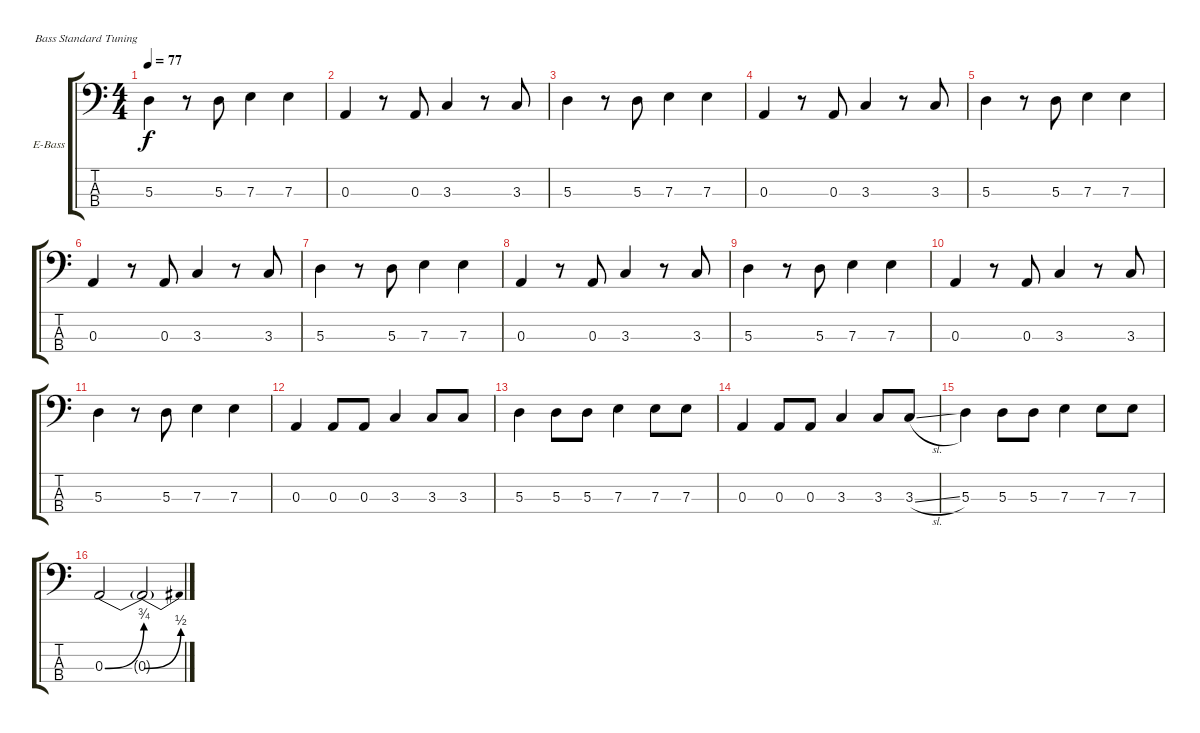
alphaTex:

\bracketExtendMode groupsimilarinstruments
\firstSystemTrackNameOrientation horizontal
\otherSystemsTrackNameOrientation horizontal
\track ("Басс гт. Игорь Тихомиров" "E-Bass") {instrument electricbassfinger}
\staff {score tabs}
\tuning (G2 D2 A1 E1)
\ts (4 4)
\tempo 77
\clef f4
\ks c
5.3.4{dy f} r.8 5.3.8 7.3.4 7.3.4 |
0.3.4 r.8 0.3.8 3.3.4 r.8 3.3.8 |
5.3.4 r.8 5.3.8 7.3.4 7.3.4 |
0.3.4 r.8 0.3.8 3.3.4 r.8 3.3.8 |
5.3.4 r.8 5.3.8 7.3.4 7.3.4 |
0.3.4 r.8 0.3.8 3.3.4 r.8 3.3.8 |
5.3.4 r.8 5.3.8 7.3.4 7.3.4 |
0.3.4 r.8 0.3.8 3.3.4 r.8 3.3.8 |
5.3.4 r.8 5.3.8 7.3.4 7.3.4 |
0.3.4 r.8 0.3.8 3.3.4 r.8 3.3.8 |
5.3.4 r.8 5.3.8 7.3.4 7.3.4 |
0.3.4 0.3.8 0.3.8 3.3.4 3.3.8 3.3.8 |
5.3.4 5.3.8 5.3.8 7.3.4 7.3.8 7.3.8 |
0.3.4 0.3.8 0.3.8 3.3.4 3.3.8 3.3{sl}.8 |
5.3.4 5.3.8 5.3.8 7.3.4 7.3.8 7.3.8 |
0.3{be (bend 0 0 60 3)}.2 0.3{be (bend 0 0 37.8 2) t}.2
